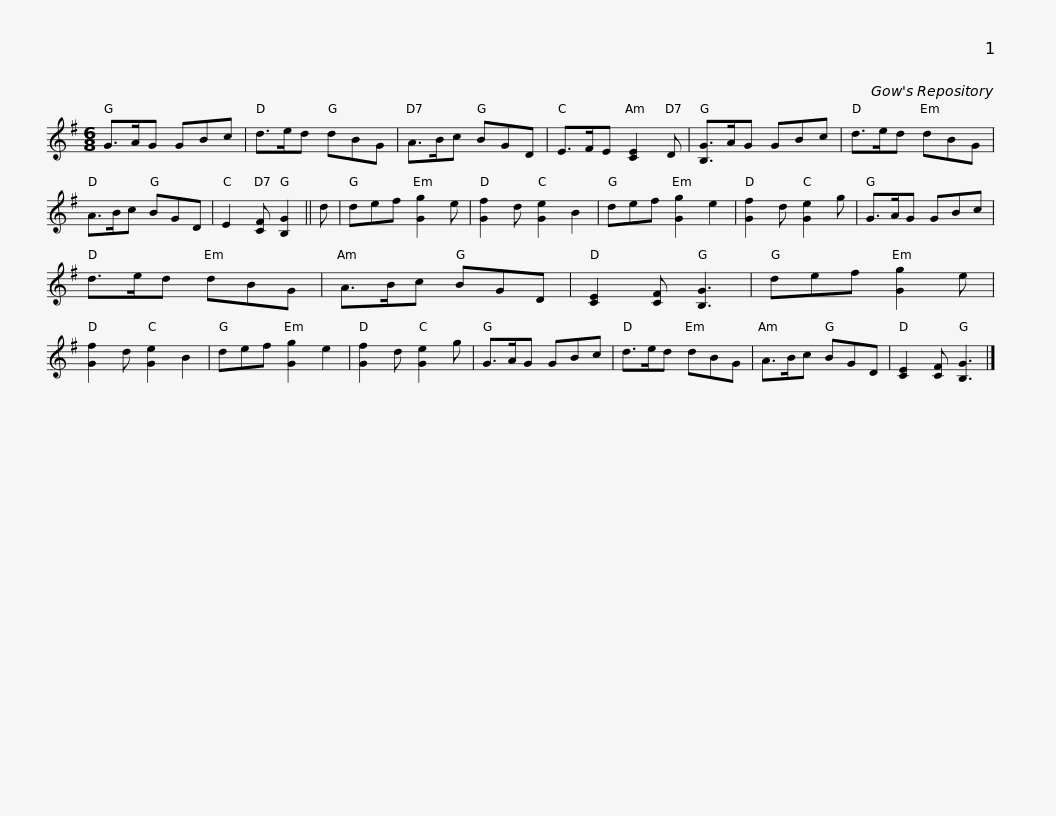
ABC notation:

X:1
L:1/8
M:6/8
I:linebreak $
K:G
V:1 treble
V:1
 G>AG GBc | d>ed dBG | A>Bc BGD | E>FE [CE]2 D | [B,G]>AG GBc | %5
 d>ed dBG |$ A>Bc BGD | E2 [CF] [B,G]2 || d | def [Gg]2 e | %10
 [Gf]2 d [Ge]2 B2 | def [Gg]2 e2 | [Gf]2 d [Ge]2 g | G>AG GBc | d>ed dBG |$ %15
 A>Bc BGD | [CE]2 [CF] [B,G]3 | def [Gg]2 e | [Gf]2 d [Ge]2 B2 | def [Gg]2 e2 | %20
 [Gf]2 d [Ge]2 g | G>AG GBc | d>ed dBG |$ A>Bc BGD | [CE]2 [CF] [B,G]3 |] %25
